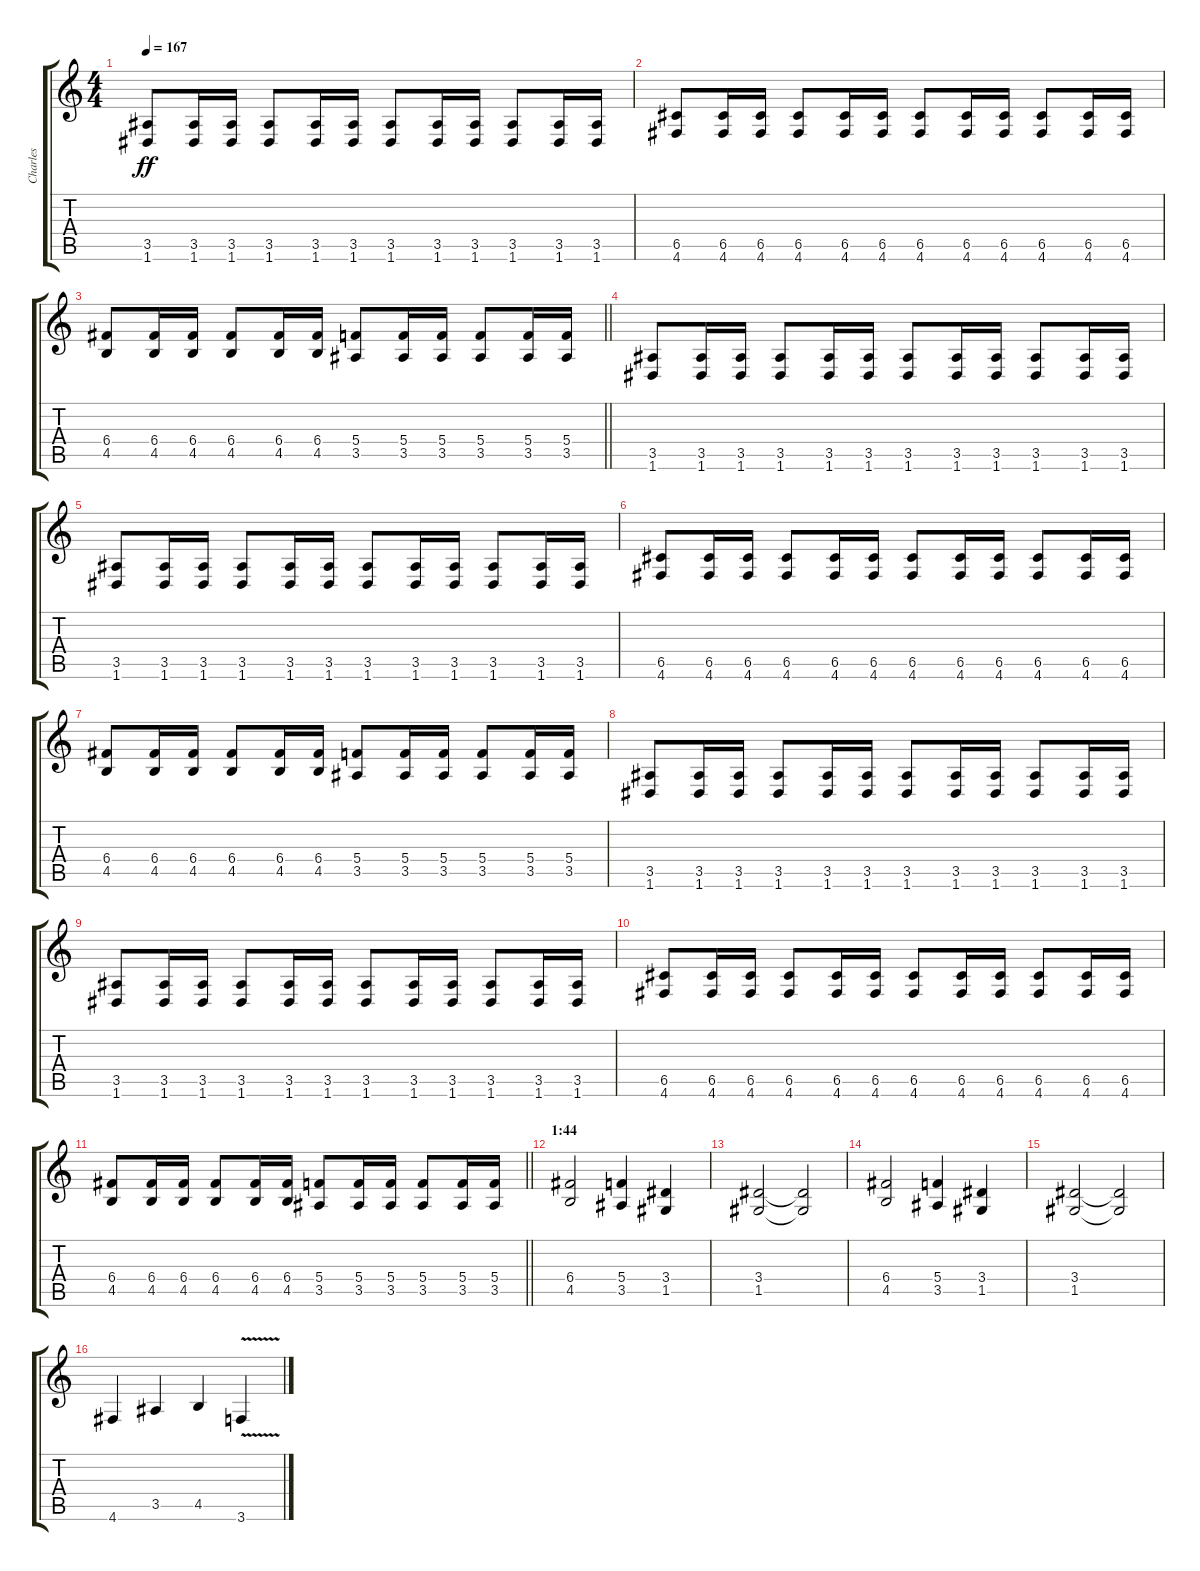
\track ("Charles" "Charles") {instrument distortionguitar}
\staff {score tabs}
\tuning (D4 A3 F3 C3 G2 D2) {hide}
\ts (4 4)
\tempo 167
\clef g2
\ks c
(3.5 1.6).8{dy ff} (3.5 1.6).16 (3.5 1.6).16 (3.5 1.6).8 (3.5 1.6).16 (3.5 1.6).16 (3.5 1.6).8 (3.5 1.6).16 (3.5 1.6).16 (3.5 1.6).8 (3.5 1.6).16 (3.5 1.6).16 |
(6.5 4.6).8 (6.5 4.6).16 (6.5 4.6).16 (6.5 4.6).8 (6.5 4.6).16 (6.5 4.6).16 (6.5 4.6).8 (6.5 4.6).16 (6.5 4.6).16 (6.5 4.6).8 (6.5 4.6).16 (6.5 4.6).16 |
\barLineRight lightlight
(6.4 4.5).8 (6.4 4.5).16 (6.4 4.5).16 (6.4 4.5).8 (6.4 4.5).16 (6.4 4.5).16 (5.4 3.5).8 (5.4 3.5).16 (5.4 3.5).16 (5.4 3.5).8 (5.4 3.5).16 (5.4 3.5).16 |
(3.5 1.6).8 (3.5 1.6).16 (3.5 1.6).16 (3.5 1.6).8 (3.5 1.6).16 (3.5 1.6).16 (3.5 1.6).8 (3.5 1.6).16 (3.5 1.6).16 (3.5 1.6).8 (3.5 1.6).16 (3.5 1.6).16 |
(3.5 1.6).8 (3.5 1.6).16 (3.5 1.6).16 (3.5 1.6).8 (3.5 1.6).16 (3.5 1.6).16 (3.5 1.6).8 (3.5 1.6).16 (3.5 1.6).16 (3.5 1.6).8 (3.5 1.6).16 (3.5 1.6).16 |
(6.5 4.6).8 (6.5 4.6).16 (6.5 4.6).16 (6.5 4.6).8 (6.5 4.6).16 (6.5 4.6).16 (6.5 4.6).8 (6.5 4.6).16 (6.5 4.6).16 (6.5 4.6).8 (6.5 4.6).16 (6.5 4.6).16 |
(6.4 4.5).8 (6.4 4.5).16 (6.4 4.5).16 (6.4 4.5).8 (6.4 4.5).16 (6.4 4.5).16 (5.4 3.5).8 (5.4 3.5).16 (5.4 3.5).16 (5.4 3.5).8 (5.4 3.5).16 (5.4 3.5).16 |
(3.5 1.6).8 (3.5 1.6).16 (3.5 1.6).16 (3.5 1.6).8 (3.5 1.6).16 (3.5 1.6).16 (3.5 1.6).8 (3.5 1.6).16 (3.5 1.6).16 (3.5 1.6).8 (3.5 1.6).16 (3.5 1.6).16 |
(3.5 1.6).8 (3.5 1.6).16 (3.5 1.6).16 (3.5 1.6).8 (3.5 1.6).16 (3.5 1.6).16 (3.5 1.6).8 (3.5 1.6).16 (3.5 1.6).16 (3.5 1.6).8 (3.5 1.6).16 (3.5 1.6).16 |
(6.5 4.6).8 (6.5 4.6).16 (6.5 4.6).16 (6.5 4.6).8 (6.5 4.6).16 (6.5 4.6).16 (6.5 4.6).8 (6.5 4.6).16 (6.5 4.6).16 (6.5 4.6).8 (6.5 4.6).16 (6.5 4.6).16 |
\barLineRight lightlight
(6.4 4.5).8 (6.4 4.5).16 (6.4 4.5).16 (6.4 4.5).8 (6.4 4.5).16 (6.4 4.5).16 (5.4 3.5).8 (5.4 3.5).16 (5.4 3.5).16 (5.4 3.5).8 (5.4 3.5).16 (5.4 3.5).16 |
\section ("" "1:44")
(6.4 4.5).2 (5.4 3.5).4 (3.4 1.5).4 |
(3.4 1.5).2 (3.4{t} 1.5{t}).2 |
(6.4 4.5).2 (5.4 3.5).4 (3.4 1.5).4 |
(3.4 1.5).2 (3.4{t} 1.5{t}).2 |
4.6.4 3.5.4 4.5.4 3.6{v}.4
